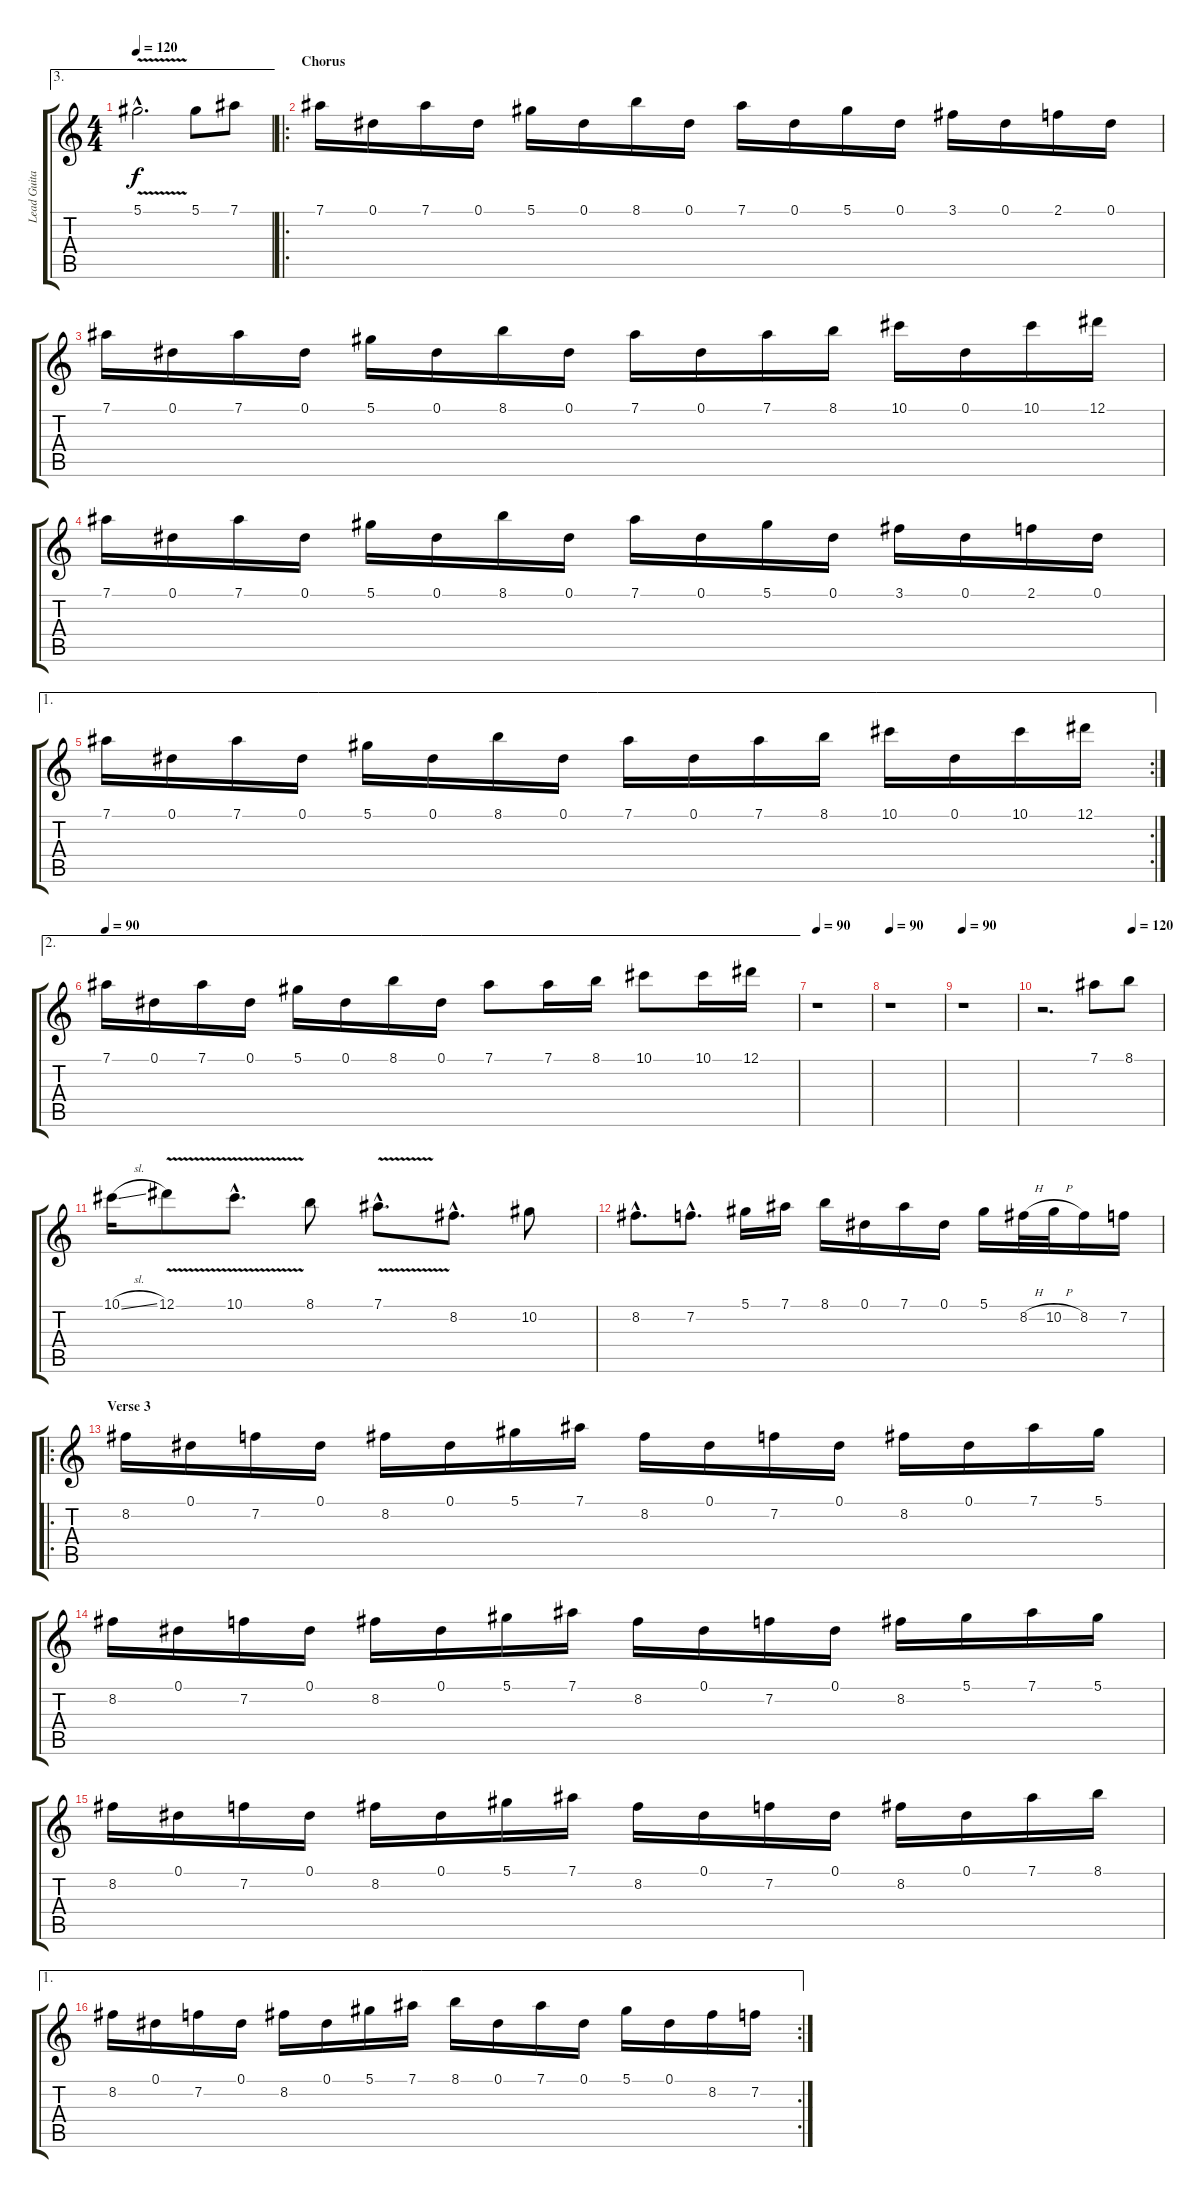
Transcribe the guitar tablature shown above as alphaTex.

\track ("Lead Guitar" "Lead Guita") {instrument distortionguitar}
\staff {score tabs}
\tuning (Eb4 Bb3 Gb3 Db3 Ab2 Eb2) {hide}
\ae 3
\ts (4 4)
\tempo 120
\clef g2
\ks c
5.1{v hac}.2{d dy f} 5.1.8 7.1.8 |
\ro
\section ("" "Chorus")
7.1.16 0.1.16 7.1.16 0.1.16 5.1.16 0.1.16 8.1.16 0.1.16 7.1.16 0.1.16 5.1.16 0.1.16 3.1.16 0.1.16 2.1.16 0.1.16 |
7.1.16 0.1.16 7.1.16 0.1.16 5.1.16 0.1.16 8.1.16 0.1.16 7.1.16 0.1.16 7.1.16 8.1.16 10.1.16 0.1.16 10.1.16 12.1.16 |
7.1.16 0.1.16 7.1.16 0.1.16 5.1.16 0.1.16 8.1.16 0.1.16 7.1.16 0.1.16 5.1.16 0.1.16 3.1.16 0.1.16 2.1.16 0.1.16 |
\ae 1
\rc 2
7.1.16 0.1.16 7.1.16 0.1.16 5.1.16 0.1.16 8.1.16 0.1.16 7.1.16 0.1.16 7.1.16 8.1.16 10.1.16 0.1.16 10.1.16 12.1.16 |
\ae 2
\tempo 90
7.1.16 0.1.16 7.1.16 0.1.16 5.1.16 0.1.16 8.1.16 0.1.16 7.1.8 7.1.16 8.1.16 10.1.8 10.1.16 12.1.16 |
\tempo 90
r.1 |
\tempo 90
r.1 |
\tempo 90
r.1 |
\tempo (120 0.75)
r.2{d} 7.1.8 8.1.8 |
10.1{sl}.16 12.1{v}.8 10.1{v hac}.8{d} 8.1.8 7.1{v hac}.8{d} 8.2{hac}.8{d} 10.2.8 |
8.2{hac}.8{d} 7.2{hac}.8{d} 5.1.16 7.1.16 8.1.16 0.1.16 7.1.16 0.1.16 5.1.16 8.2{h}.32 10.2{h}.32 8.2.16 7.2.16 |
\ro
\section ("" "Verse 3")
8.2.16 0.1.16 7.2.16 0.1.16 8.2.16 0.1.16 5.1.16 7.1.16 8.2.16 0.1.16 7.2.16 0.1.16 8.2.16 0.1.16 7.1.16 5.1.16 |
8.2.16 0.1.16 7.2.16 0.1.16 8.2.16 0.1.16 5.1.16 7.1.16 8.2.16 0.1.16 7.2.16 0.1.16 8.2.16 5.1.16 7.1.16 5.1.16 |
8.2.16 0.1.16 7.2.16 0.1.16 8.2.16 0.1.16 5.1.16 7.1.16 8.2.16 0.1.16 7.2.16 0.1.16 8.2.16 0.1.16 7.1.16 8.1.16 |
\ae 1
\rc 2
8.2.16 0.1.16 7.2.16 0.1.16 8.2.16 0.1.16 5.1.16 7.1.16 8.1.16 0.1.16 7.1.16 0.1.16 5.1.16 0.1.16 8.2.16 7.2.16
